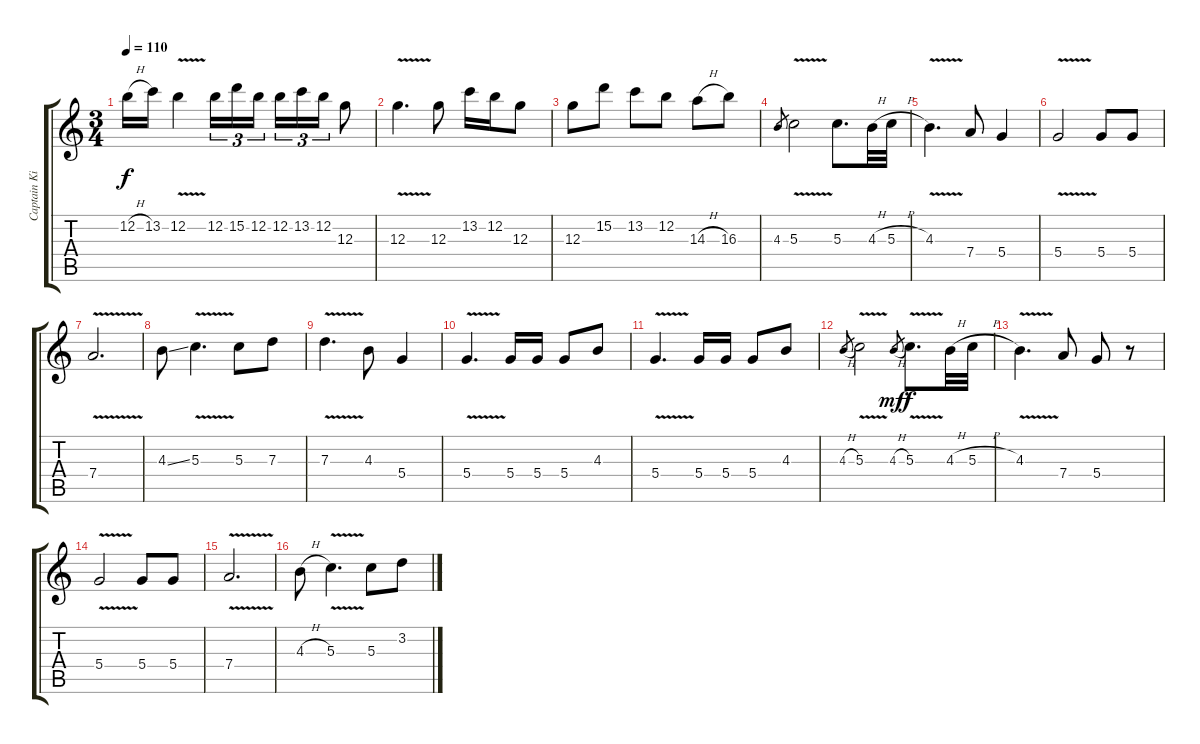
\track ("Captain Kirk" "Captain Ki") {instrument distortionguitar}
\staff {score tabs}
\tuning (E4 B3 G3 D3 A2 E2) {hide}
\ts (3 4)
\tempo 110
\clef g2
\ks c
12.2{h}.16{dy f} 13.2.16 12.2{v}.4 12.2.16{tu (3 2)} 15.2.16{tu (3 2)} 12.2.16{tu (3 2)} 12.2.16{tu (3 2)} 13.2.16{tu (3 2)} 12.2.16{tu (3 2)} 12.3.8 |
12.3{v}.4{d} 12.3.8 13.2.16 12.2.16 12.3.8 |
12.3.8 15.2.8 13.2.8 12.2.8 14.3{h}.8 16.3.8 |
4.3.8{gr} 5.3{v}.2 5.3.8{d} 4.3{h}.32 5.3{h}.32 |
4.3{v}.4{d} 7.4.8 5.4.4 |
5.4{v}.2 5.4.8 5.4.8 |
7.4{v}.2{d} |
4.3{ss}.8 5.3{v}.4{d} 5.3.8 7.3.8 |
7.3{v}.4{d} 4.3.8 5.4.4 |
5.4{v}.4{d} 5.4.16 5.4.16 5.4.8 4.3.8 |
5.4{v}.4{d} 5.4.16 5.4.16 5.4.8 4.3.8 |
4.3{h}.8{gr} 5.3{v}.2 4.3{h}.8{gr dy mf} 5.3{v}.8{d dy f} 4.3{h}.32 5.3{h}.32 |
4.3{v}.4{d} 7.4.8 5.4.8 r.8 |
5.4{v}.2 5.4.8 5.4.8 |
7.4{v}.2{d} |
4.3{h}.8 5.3{v}.4{d} 5.3.8 3.2.8
